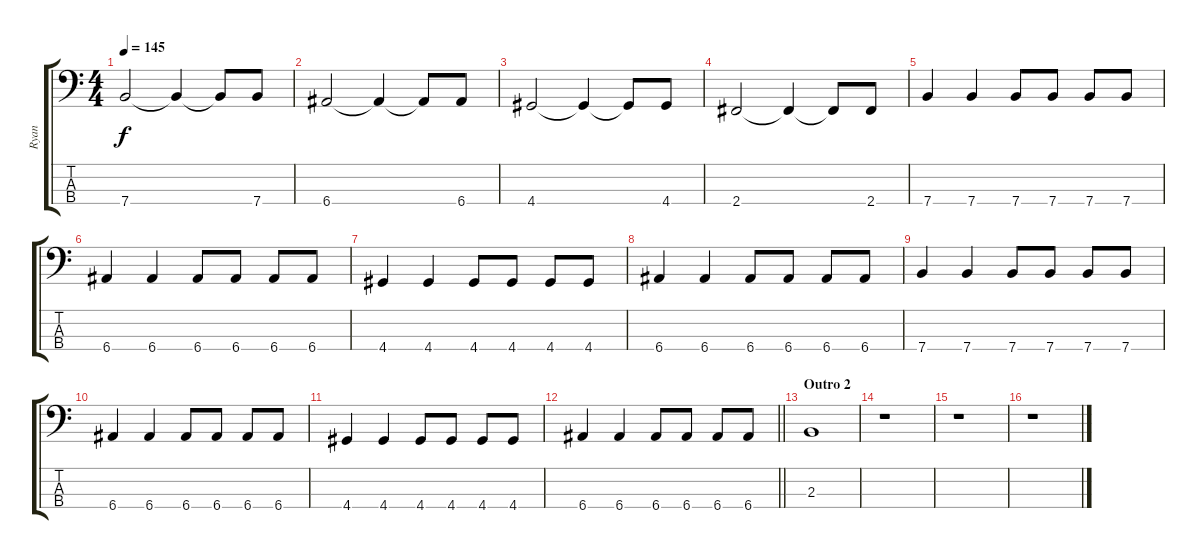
\track ("Ryan" "Ryan") {instrument electricbasspick}
\staff {score tabs}
\tuning (G2 D2 A1 E1) {hide}
\ts (4 4)
\tempo 145
\clef f4
\ks c
7.4.2{dy f} 7.4{t}.4 7.4{t}.8 7.4.8 |
6.4.2 6.4{t}.4 6.4{t}.8 6.4.8 |
4.4.2 4.4{t}.4 4.4{t}.8 4.4.8 |
2.4.2 2.4{t}.4 2.4{t}.8 2.4.8 |
7.4.4 7.4.4 7.4.8 7.4.8 7.4.8 7.4.8 |
6.4.4 6.4.4 6.4.8 6.4.8 6.4.8 6.4.8 |
4.4.4 4.4.4 4.4.8 4.4.8 4.4.8 4.4.8 |
6.4.4 6.4.4 6.4.8 6.4.8 6.4.8 6.4.8 |
7.4.4 7.4.4 7.4.8 7.4.8 7.4.8 7.4.8 |
6.4.4 6.4.4 6.4.8 6.4.8 6.4.8 6.4.8 |
4.4.4 4.4.4 4.4.8 4.4.8 4.4.8 4.4.8 |
\barLineRight lightlight
6.4.4 6.4.4 6.4.8 6.4.8 6.4.8 6.4.8 |
\section ("" "Outro 2")
2.3.1 |
r.1 |
r.1 |
r.1
